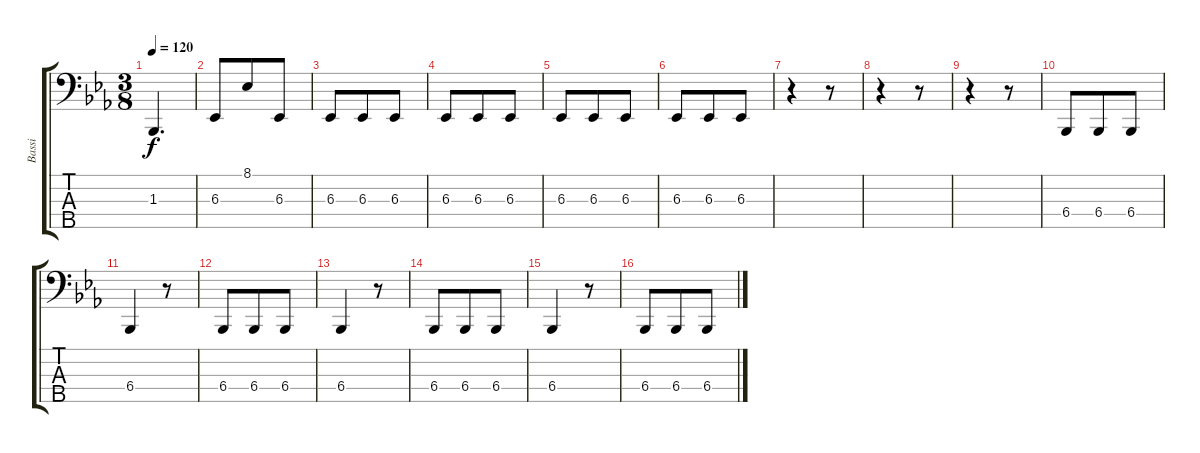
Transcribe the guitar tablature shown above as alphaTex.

\track ("Bassi" "Bassi") {instrument cello}
\staff {score tabs}
\tuning (G2 D2 A1 E1 B0) {hide}
\ts (3 8)
\tempo 120
\clef f4
\ks eb
1.3.4{d dy f} |
6.3.8 8.1.8 6.3.8 |
6.3.8 6.3.8 6.3.8 |
6.3.8 6.3.8 6.3.8 |
6.3.8 6.3.8 6.3.8 |
6.3.8 6.3.8 6.3.8 |
r.4 r.8 |
r.4 r.8 |
r.4 r.8 |
6.4.8 6.4.8 6.4.8 |
6.4.4 r.8 |
6.4.8 6.4.8 6.4.8 |
6.4.4 r.8 |
6.4.8 6.4.8 6.4.8 |
6.4.4 r.8 |
6.4.8 6.4.8 6.4.8
